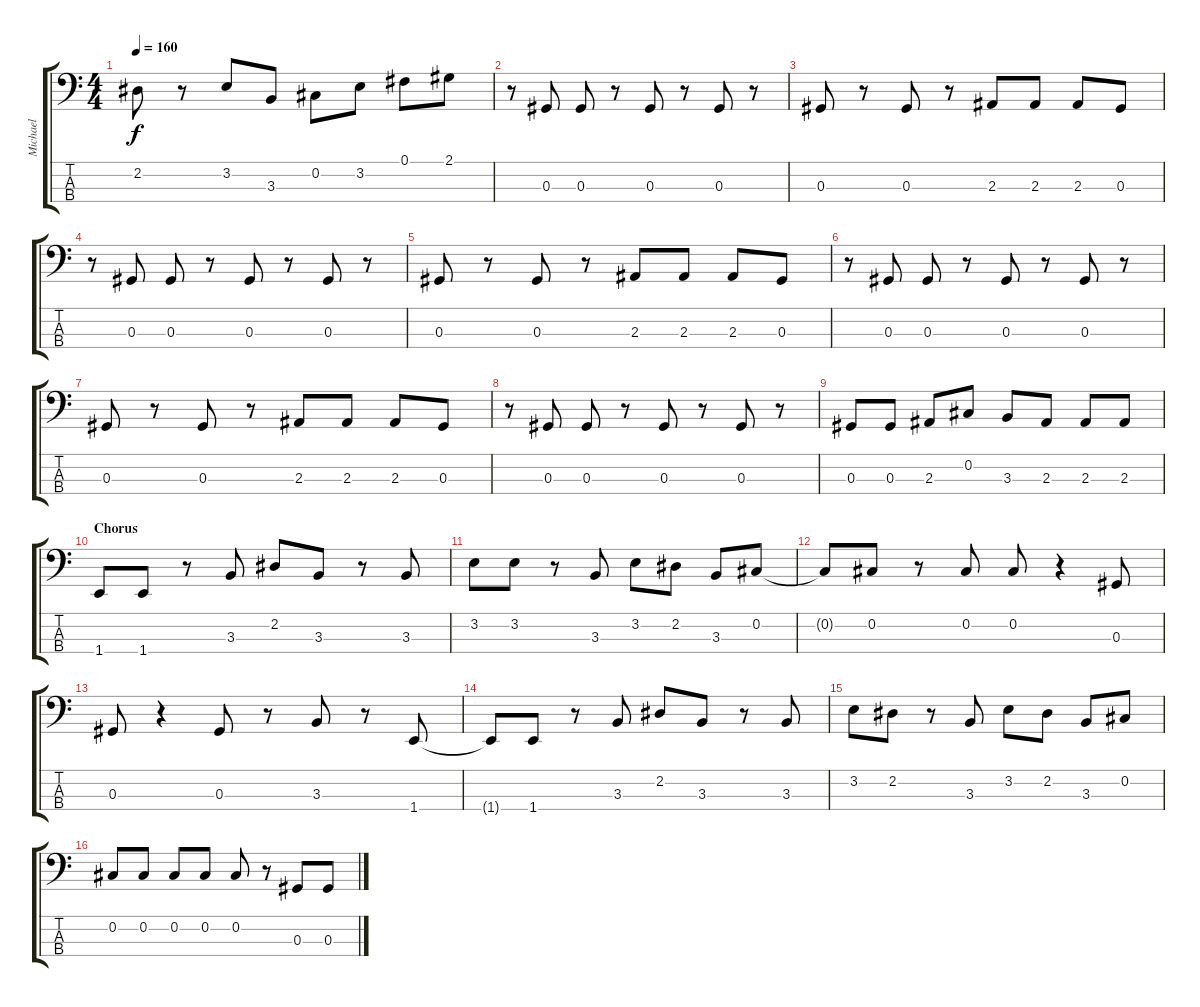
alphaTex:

\track ("Michael" "Michael") {instrument electricbasspick}
\staff {score tabs}
\tuning (Gb2 Db2 Ab1 Eb1) {hide}
\ts (4 4)
\tempo 160
\clef f4
\ks c
2.2.8{dy f} r.8 3.2.8 3.3.8 0.2.8 3.2.8 0.1.8 2.1.8 |
r.8 0.3.8 0.3.8 r.8 0.3.8 r.8 0.3.8 r.8 |
0.3.8 r.8 0.3.8 r.8 2.3.8 2.3.8 2.3.8 0.3.8 |
r.8 0.3.8 0.3.8 r.8 0.3.8 r.8 0.3.8 r.8 |
0.3.8 r.8 0.3.8 r.8 2.3.8 2.3.8 2.3.8 0.3.8 |
r.8 0.3.8 0.3.8 r.8 0.3.8 r.8 0.3.8 r.8 |
0.3.8 r.8 0.3.8 r.8 2.3.8 2.3.8 2.3.8 0.3.8 |
r.8 0.3.8 0.3.8 r.8 0.3.8 r.8 0.3.8 r.8 |
0.3.8 0.3.8 2.3.8 0.2.8 3.3.8 2.3.8 2.3.8 2.3.8 |
\section ("" "Chorus")
1.4.8 1.4.8 r.8 3.3.8 2.2.8 3.3.8 r.8 3.3.8 |
3.2.8 3.2.8 r.8 3.3.8 3.2.8 2.2.8 3.3.8 0.2.8 |
0.2{t}.8 0.2.8 r.8 0.2.8 0.2.8 r.4 0.3.8 |
0.3.8 r.4 0.3.8 r.8 3.3.8 r.8 1.4.8 |
1.4{t}.8 1.4.8 r.8 3.3.8 2.2.8 3.3.8 r.8 3.3.8 |
3.2.8 2.2.8 r.8 3.3.8 3.2.8 2.2.8 3.3.8 0.2.8 |
0.2.8 0.2.8 0.2.8 0.2.8 0.2.8 r.8 0.3.8 0.3.8
